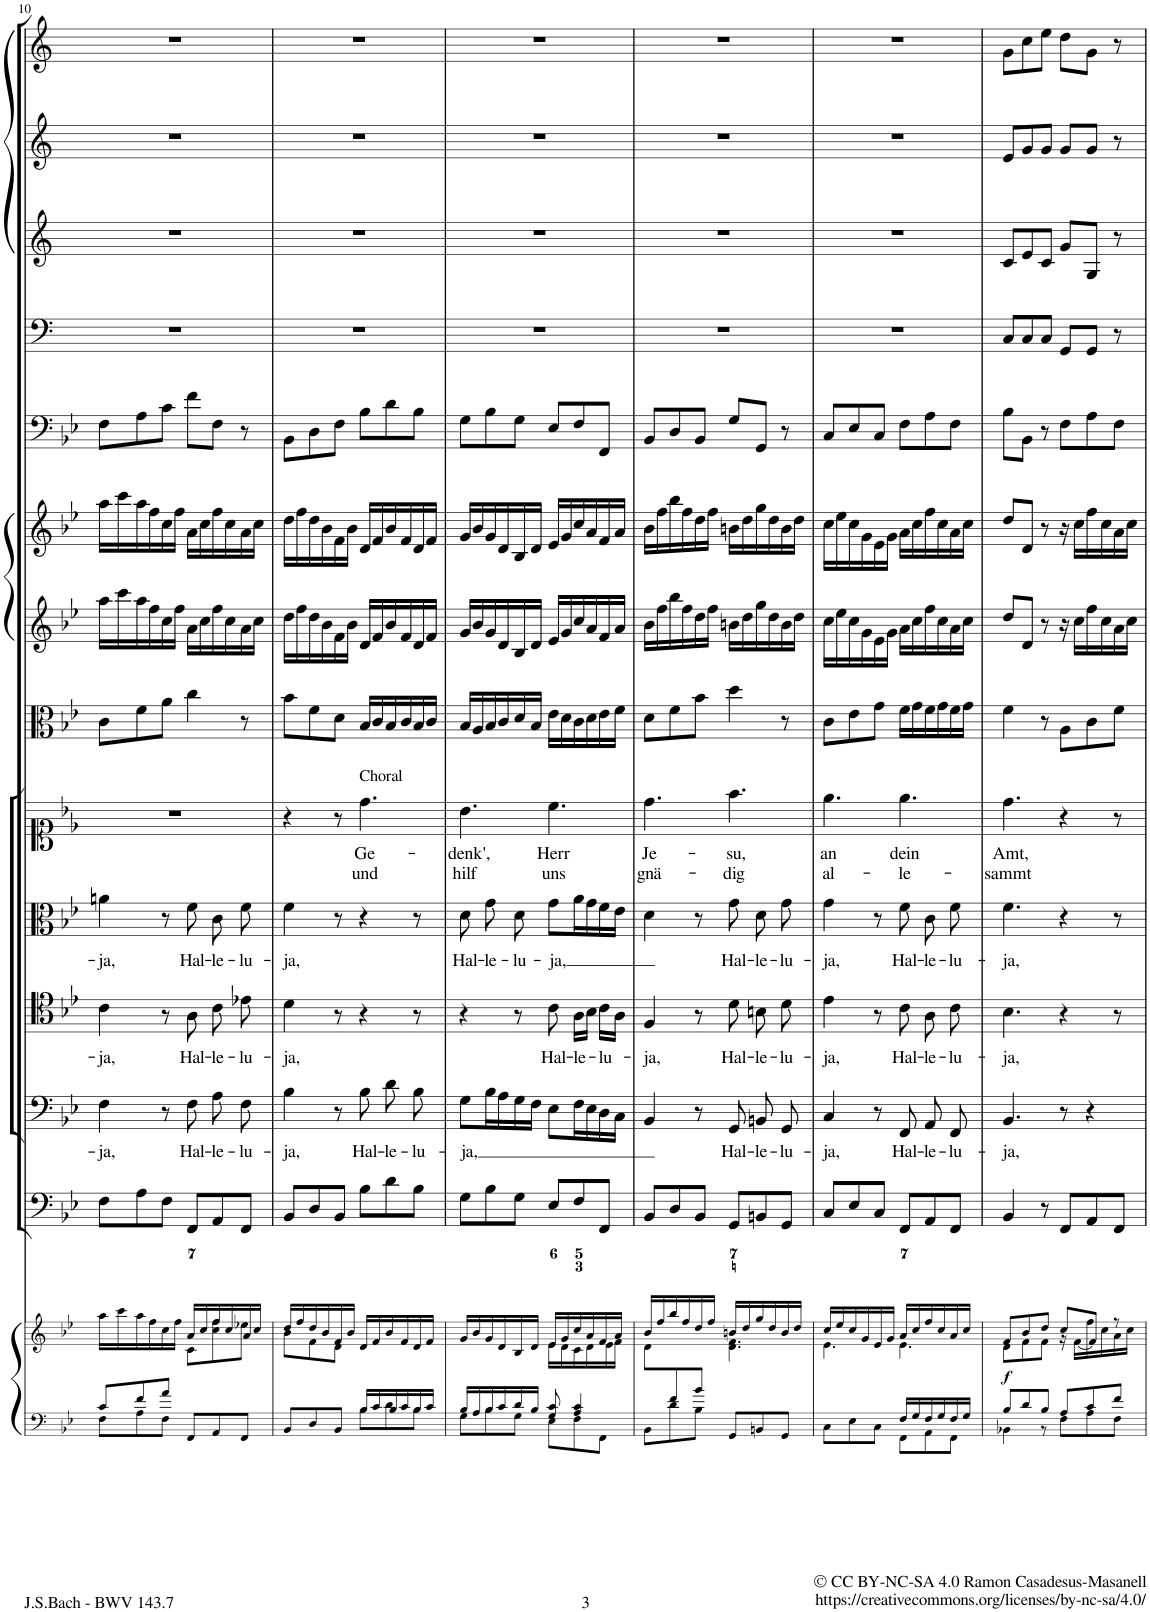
**kern	**kern	**dynam	**kern	**kern	**text	**kern	**text	**kern	**text	**kern	**text	**text	**kern	**kern	**kern	**kern	**kern	**kern	**kern	**kern
*part14	*part14	*part14	*part13	*part12	*part12	*part11	*part11	*part10	*part10	*part9	*part9	*part9	*part8	*part7	*part6	*part5	*part4	*part3	*part2	*part1
*staff15	*staff14	*staff14/15	*staff13	*staff12	*staff12	*staff11	*staff11	*staff10	*staff10	*staff9	*staff9	*staff9	*staff8	*staff7	*staff6	*staff5	*staff4	*staff3	*staff2	*staff1
*I"Piano reduction	*	*	*I"Continuo	*I"Basso	*	*I"Tenore	*	*I"Alto	*	*I"Soprano	*	*	*I"Viola	*I"Violino II	*I"Violino I	*I"Fagotto	*I"Timpani	*I"Corno da caccia III	*I"Corno da caccia II	*I"Corno da caccia I
*I'Pno	*	*	*	*	*	*	*	*	*	*	*	*	*I'Vla	*I'Vln	*I'Vln	*	*I'Timp	*	*	*
!!LO:PB:g=z
*clefF4	*clefG2	*	*clefF4	*clefF4	*	*clefC4	*	*clefC3	*	*clefC1	*	*	*clefC3	*clefG2	*clefG2	*clefF4	*clefF4	*clefG2	*clefG2	*clefG2
*	*	*	*	*	*	*	*	*	*	*	*	*	*	*	*	*	*Trd1c2	*Trd8c14	*Trd8c14	*Trd8c14
*k[b-e-]	*k[b-e-]	*	*k[b-e-]	*k[b-e-]	*	*k[b-e-]	*	*k[b-e-]	*	*k[b-e-]	*	*	*k[b-e-]	*k[b-e-]	*k[b-e-]	*k[b-e-]	*k[]	*k[]	*k[]	*k[]
*M6/8	*M6/8	*	*M6/8	*M6/8	*	*M6/8	*	*M6/8	*	*M6/8	*	*	*M6/8	*M6/8	*M6/8	*M6/8	*M6/8	*M6/8	*M6/8	*M6/8
=10	=10	=10	=10	=10	=10	=10	=10	=10	=10	=10	=10	=10	=10	=10	=10	=10	=10	=10	=10	=10
*^	*^	*	*	*	*	*	*	*	*	*	*	*	*	*	*	*	*	*	*	*
!	!	!	!	!	!	!	!LO:LY:b	!	!LO:LY:b	!	!LO:LY:b	!	!	!	!	!	!	!	!	!	!	!
8c/L	8F\L	16aa\LL	4.ryy	.	8F\L	4F\	-ja,	4c\	-ja,	4an\	-ja,	2.r	.	.	8c\L	16aa\LL	16aa\LL	8F\L	2.r	2.r	2.r	2.r
.	.	16ccc\	.	.	.	.	.	.	.	.	.	.	.	.	.	16ccc\	16ccc\	.	.	.	.	.
8f/	8A\	16aa\	.	.	8A\	.	.	.	.	.	.	.	.	.	8f\	16aa\	16aa\	8A\	.	.	.	.
.	.	16ff\	.	.	.	.	.	.	.	.	.	.	.	.	.	16ff\	16ff\	.	.	.	.	.
8a/J	8F\J	16cc\	.	.	8F\J	8r	.	8r	.	8r	.	.	.	.	8a\J	16cc\	16cc\	8c\J	.	.	.	.
.	.	16ff\JJ	.	.	.	.	.	.	.	.	.	.	.	.	.	16ff\JJ	16ff\JJ	.	.	.	.	.
!	!	!	!	!	!	!	!LO:LY:b	!	!LO:LY:b	!	!LO:LY:b	!	!	!	!	!	!	!	!	!	!	!
8FF/L	4.ryy	16a/LL	8c\L	.	8FF/L	8F\	Hal-	8A\	Hal-	8f\	Hal-	.	.	.	4cc\	16a\LL	16a\LL	8f\L	.	.	.	.
.	.	16cc/	.	.	.	.	.	.	.	.	.	.	.	.	.	16cc\	16cc\	.	.	.	.	.
!	!	!	!	!	!	!	!LO:LY:b	!	!LO:LY:b	!	!LO:LY:b	!	!	!	!	!	!	!	!	!	!	!
8AA/	.	16ff/	8cc\ 8ff\	.	8AA/	8A\	-le-	8c\	-le-	8c\	-le-	.	.	.	.	16ff\	16ff\	8F\J	.	.	.	.
.	.	16cc/	.	.	.	.	.	.	.	.	.	.	.	.	.	16cc\	16cc\	.	.	.	.	.
!	!	!	!	!	!	!	!LO:LY:b	!	!LO:LY:b	!	!LO:LY:b	!	!	!	!	!	!	!	!	!	!	!
8FF/J	.	16a/	8ee-X\J	.	8FF/J	8F\	-lu-	8e-X\	-lu-	8f\	-lu-	.	.	.	8r	16a\	16a\	8r	.	.	.	.
.	.	16cc/JJ	.	.	.	.	.	.	.	.	.	.	.	.	.	16cc\JJ	16cc\JJ	.	.	.	.	.
=11	=11	=11	=11	=11	=11	=11	=11	=11	=11	=11	=11	=11	=11	=11	=11	=11	=11	=11	=11	=11	=11	=11
!	!	!	!	!	!	!	!LO:LY:b	!	!LO:LY:b	!	!LO:LY:b	!	!	!	!	!	!	!	!	!	!	!
8BB-/L	4.ryy	16dd/LL	8b-\L	.	8BB-/L	4B-\	-ja,	4d\	-ja,	4f\	-ja,	4r	.	.	8b-\L	16dd\LL	16dd\LL	8BB-\L	2.r	2.r	2.r	2.r
.	.	16ff/	.	.	.	.	.	.	.	.	.	.	.	.	.	16ff\	16ff\	.	.	.	.	.
8D/	.	16dd/	8f\	.	8D/	.	.	.	.	.	.	.	.	.	8f\	16dd\	16dd\	8D\	.	.	.	.
.	.	16b-/	.	.	.	.	.	.	.	.	.	.	.	.	.	16b-\	16b-\	.	.	.	.	.
8BB-/J	.	16f/	8d\J	.	8BB-/J	8r	.	8r	.	8r	.	8r	.	.	8d\J	16f\	16f\	8F\J	.	.	.	.
.	.	16b-/JJ	.	.	.	.	.	.	.	.	.	.	.	.	.	16b-\JJ	16b-\JJ	.	.	.	.	.
!	!	!	!	!	!	!	!	!	!	!	!	!LO:TX:a:t=Choral	!	!	!	!	!	!	!	!	!	!
!	!	!	!	!	!	!	!LO:LY:b	!	!	!	!	!	!LO:LY:b	!LO:LY:b	!	!	!	!	!	!	!	!
16B-/LL	8B-\L	16d/LL	4.ryy	.	8B-\L	8B-\	Hal-	4r	.	4r	.	4.dd\	Ge-	und	16B-/LL	16d/LL	16d/LL	8B-\L	.	.	.	.
16c/	.	16f/	.	.	.	.	.	.	.	.	.	.	.	.	16c/	16f/	16f/	.	.	.	.	.
!	!	!	!	!	!	!	!LO:LY:b	!	!	!	!	!	!	!	!	!	!	!	!	!	!	!
16B-/	8d\	16b-/	.	.	8d\	8d\	-le-	.	.	.	.	.	.	.	16B-/	16b-/	16b-/	8d\	.	.	.	.
16c/	.	16f/	.	.	.	.	.	.	.	.	.	.	.	.	16c/	16f/	16f/	.	.	.	.	.
!	!	!	!	!	!	!	!LO:LY:b	!	!	!	!	!	!	!	!	!	!	!	!	!	!	!
16B-/	8B-\J	16d/	.	.	8B-\J	8B-\	-lu-	8r	.	8r	.	.	.	.	16B-/	16d/	16d/	8B-\J	.	.	.	.
16c/JJ	.	16f/JJ	.	.	.	.	.	.	.	.	.	.	.	.	16c/JJ	16f/JJ	16f/JJ	.	.	.	.	.
=12	=12	=12	=12	=12	=12	=12	=12	=12	=12	=12	=12	=12	=12	=12	=12	=12	=12	=12	=12	=12	=12	=12
!	!	!	!	!	!	!	!LO:LY:b	!	!	!	!LO:LY:b	!	!LO:LY:b	!LO:LY:b	!	!	!	!	!	!	!	!
16B-/LL	8G\L	16g/LL	4.ryy	.	8G\L	8G\L	-ja,	4r	.	8d\	Hal-	4.b-\	-denk',	hilf	16B-/LL	16g/LL	16g/LL	8G\L	2.r	2.r	2.r	2.r
16A/	.	16b-/	.	.	.	.	.	.	.	.	.	.	.	.	16A/	16b-/	16b-/	.	.	.	.	.
!	!	!	!	!	!	!	!	!	!	!	!LO:LY:b	!	!	!	!	!	!	!	!	!	!	!
16B-/	8B-\	16g/	.	.	8B-\	16B-\L	.	.	.	8g\	-le-	.	.	.	16B-/	16g/	16g/	8B-\	.	.	.	.
16c/	.	16d/	.	.	.	16A\	.	.	.	.	.	.	.	.	16c/	16d/	16d/	.	.	.	.	.
!	!	!	!	!	!	!	!	!	!	!	!LO:LY:b	!	!	!	!	!	!	!	!	!	!	!
16d/	8G\J	16B-/	.	.	8G\J	16G\	.	8r	.	8d\	-lu-	.	.	.	16d/	16B-/	16B-/	8G\J	.	.	.	.
16B-/JJ	.	16d/JJ	.	.	.	16F\JJ	.	.	.	.	.	.	.	.	16B-/JJ	16d/JJ	16d/JJ	.	.	.	.	.
!	!	!	!	!	!	!	!	!	!LO:LY:b	!	!LO:LY:b	!	!LO:LY:b	!LO:LY:b	!	!	!	!	!	!	!	!
8G/ 8c/	8E-\L	16e-/LL	16e-\LL	.	8E-/L	8E-\L	.	8c\	Hal-	8g\L	-ja,	4.cc\	Herr	uns	16e-\LL	16e-/LL	16e-/LL	8E-/L	.	.	.	.
.	.	16g/	16d\	.	.	.	.	.	.	.	.	.	.	.	16d\	16g/	16g/	.	.	.	.	.
!	!	!	!	!	!	!	!	!	!LO:LY:b	!	!	!	!	!	!	!	!	!	!	!	!	!
4A/ 4c/	8F\	16cc/	16c\	.	8F/	16F\L	.	16A\LL	-le-	16a\L	.	.	.	.	16c\	16cc/	16cc/	8F/	.	.	.	.
.	.	16a/	16d\	.	.	16E-\	.	16B-\JJ	.	16g\	.	.	.	.	16d\	16a/	16a/	.	.	.	.	.
!	!	!	!	!	!	!	!	!	!LO:LY:b	!	!	!	!	!	!	!	!	!	!	!	!	!
.	8FF\J	16f/	16e-\	.	8FF/J	16D\	.	16c\LL	lu-	16f\	.	.	.	.	16e-\	16f/	16f/	8FF/J	.	.	.	.
.	.	16a/JJ	16f\JJ	.	.	16C\JJ	.	16A\JJ	.	16e-\JJ	.	.	.	.	16f\JJ	16a/JJ	16a/JJ	.	.	.	.	.
=13	=13	=13	=13	=13	=13	=13	=13	=13	=13	=13	=13	=13	=13	=13	=13	=13	=13	=13	=13	=13	=13	=13
!	!	!	!	!	!	!	!	!	!LO:LY:b	!	!	!	!LO:LY:b	!LO:LY:b	!	!	!	!	!	!	!	!
8ryy	8BB-\L	16b-/LL	8d\L	.	8BB-/L	4BB-/	.	4F/	-ja,	4d\	.	4.dd\	Je-	gnä-	8d\L	16b-\LL	16b-\LL	8BB-/L	2.r	2.r	2.r	2.r
.	.	16ff/	.	.	.	.	.	.	.	.	.	.	.	.	.	16ff\	16ff\	.	.	.	.	.
8f/	8d\	16bb-/	4ryy	.	8D/	.	.	.	.	.	.	.	.	.	8f\	16bb-\	16bb-\	8D/	.	.	.	.
.	.	16ff/	.	.	.	.	.	.	.	.	.	.	.	.	.	16ff\	16ff\	.	.	.	.	.
8b-/J	8B-\J	16dd/	.	.	8BB-/J	8r	.	8r	.	8r	.	.	.	.	8b-\J	16dd\	16dd\	8BB-/J	.	.	.	.
.	.	16ff/JJ	.	.	.	.	.	.	.	.	.	.	.	.	.	16ff\JJ	16ff\JJ	.	.	.	.	.
!	!	!	!	!	!	!	!LO:LY:b	!	!LO:LY:b	!	!LO:LY:b	!	!LO:LY:b	!LO:LY:b	!	!	!	!	!	!	!	!
4.ryy	8GG/L	16bn/LL	4.d\ 4.f\	.	8GG/L	8GG/	Hal-	8d\	Hal-	8g\	Hal-	4.ff\	-su,	-dig	4dd\	16bn\LL	16bn\LL	8G/L	.	.	.	.
.	.	16dd/	.	.	.	.	.	.	.	.	.	.	.	.	.	16dd\	16dd\	.	.	.	.	.
!	!	!	!	!	!	!	!LO:LY:b	!	!LO:LY:b	!	!LO:LY:b	!	!	!	!	!	!	!	!	!	!	!
.	8BBn/	16gg/	.	.	8BBn/	8BBn/	-le-	8Bn\	-le-	8d\	-le-	.	.	.	.	16gg\	16gg\	8GG/J	.	.	.	.
.	.	16dd/	.	.	.	.	.	.	.	.	.	.	.	.	.	16dd\	16dd\	.	.	.	.	.
!	!	!	!	!	!	!	!LO:LY:b	!	!LO:LY:b	!	!LO:LY:b	!	!	!	!	!	!	!	!	!	!	!
.	8GG/J	16b/	.	.	8GG/J	8GG/	-lu-	8d\	-lu-	8g\	-lu-	.	.	.	8r	16b\	16b\	8r	.	.	.	.
.	.	16dd/JJ	.	.	.	.	.	.	.	.	.	.	.	.	.	16dd\JJ	16dd\JJ	.	.	.	.	.
=14	=14	=14	=14	=14	=14	=14	=14	=14	=14	=14	=14	=14	=14	=14	=14	=14	=14	=14	=14	=14	=14	=14
!	!	!	!	!	!	!	!LO:LY:b	!	!LO:LY:b	!	!LO:LY:b	!	!LO:LY:b	!LO:LY:b	!	!	!	!	!	!	!	!
8C\L	4.ryy	16cc/LL	4.e-\	.	8C/L	4C/	-ja,	4e-\	-ja,	4g\	-ja,	4.ee-\	an	al-	8c\L	16cc\LL	16cc\LL	8C/L	2.r	2.r	2.r	2.r
.	.	16ee-/	.	.	.	.	.	.	.	.	.	.	.	.	.	16ee-\	16ee-\	.	.	.	.	.
8E-\	.	16cc/	.	.	8E-/	.	.	.	.	.	.	.	.	.	8e-\	16cc\	16cc\	8E-/	.	.	.	.
.	.	16g/	.	.	.	.	.	.	.	.	.	.	.	.	.	16g\	16g\	.	.	.	.	.
8C\J	.	16e-/	.	.	8C/J	8r	.	8r	.	8r	.	.	.	.	8g\J	16e-\	16e-\	8C/J	.	.	.	.
.	.	16g/JJ	.	.	.	.	.	.	.	.	.	.	.	.	.	16g\JJ	16g\JJ	.	.	.	.	.
!	!	!	!	!	!	!	!LO:LY:b	!	!LO:LY:b	!	!LO:LY:b	!	!LO:LY:b	!LO:LY:b	!	!	!	!	!	!	!	!
16F/LL	8FF\L	16a/LL	4.e-\	.	8FF/L	8FF/	Hal-	8c\	Hal-	8f\	Hal-	4.ee-\	dein	-le-	16f\LL	16a\LL	16a\LL	8F\L	.	.	.	.
16G/	.	16cc/	.	.	.	.	.	.	.	.	.	.	.	.	16g\	16cc\	16cc\	.	.	.	.	.
!	!	!	!	!	!	!	!LO:LY:b	!	!LO:LY:b	!	!LO:LY:b	!	!	!	!	!	!	!	!	!	!	!
16F/	8AA\	16ff/	.	.	8AA/	8AA/	-le-	8A\	-le-	8c\	-le-	.	.	.	16f\	16ff\	16ff\	8A\	.	.	.	.
16G/	.	16cc/	.	.	.	.	.	.	.	.	.	.	.	.	16g\	16cc\	16cc\	.	.	.	.	.
!	!	!	!	!	!	!	!LO:LY:b	!	!LO:LY:b	!	!LO:LY:b	!	!	!	!	!	!	!	!	!	!	!
16F/	8FF\J	16a/	.	.	8FF/J	8FF/	-lu-	8c\	-lu-	8f\	-lu-	.	.	.	16f\	16a\	16a\	8F\J	.	.	.	.
16G/JJ	.	16cc/JJ	.	.	.	.	.	.	.	.	.	.	.	.	16g\JJ	16cc\JJ	16cc\JJ	.	.	.	.	.
=15	=15	=15	=15	=15	=15	=15	=15	=15	=15	=15	=15	=15	=15	=15	=15	=15	=15	=15	=15	=15	=15	=15
!	!	!	!	!LO:DY:b	!	!	!LO:LY:b	!	!LO:LY:b	!	!LO:LY:b	!	!LO:LY:b	!LO:LY:b	!	!	!	!	!	!	!	!
8B-/L	4BB-X\	8f/L	8d\L	f	4BB-/	4.BB-/	-ja,	4.B-\	-ja,	4.f\	-ja,	4.dd\	Amt,	-sammt	4f\	8dd/L	8dd/L	8B-\L	8C/L	8c/L	8e/L	8g\L
8d/	.	8b-/	8f\	.	.	.	.	.	.	.	.	.	.	.	.	8d/J	8d/J	8BB-\J	8C/	8e/	8g/	8cc\
8B-/J	8r	8dd/J	8f\J	.	8r	.	.	.	.	.	.	.	.	.	8r	8r	8r	8r	8C/J	8c/J	8g/J	8ee\J
8A/L	8F\L	8cc/L	16r	.	8FF/L	8r	.	4r	.	4r	.	4r	.	.	8A\L	16r	16r	8F\L	8GG/L	8g/L	8g/L	8dd\L
.	.	.	[16f\LL	.	.	.	.	.	.	.	.	.	.	.	.	16cc\LL	16cc\LL	.	.	.	.	.
8c/	8A\	8f/J]	16ff\	.	8AA/	4r	.	.	.	.	.	.	.	.	8c\	16ff\	16ff\	8A\	8GG/J	8G/J	8g/J	8g\J
.	.	.	16cc\	.	.	.	.	.	.	.	.	.	.	.	.	16cc\	16cc\	.	.	.	.	.
8f/J	8F\J	8r	16a\	.	8FF/J	.	.	8r	.	8r	.	8r	.	.	8f\J	16a\	16a\	8F\J	8r	8r	8r	8r
.	.	.	16cc\JJ	.	.	.	.	.	.	.	.	.	.	.	.	16cc\JJ	16cc\JJ	.	.	.	.	.
*v	*v	*	*	*	*	*	*	*	*	*	*	*	*	*	*	*	*	*	*	*	*	*
*	*v	*v	*	*	*	*	*	*	*	*	*	*	*	*	*	*	*	*	*	*	*
=	=	=	=	=	=	=	=	=	=	=	=	=	=	=	=	=	=	=	=	=
*-	*-	*-	*-	*-	*-	*-	*-	*-	*-	*-	*-	*-	*-	*-	*-	*-	*-	*-	*-	*-
